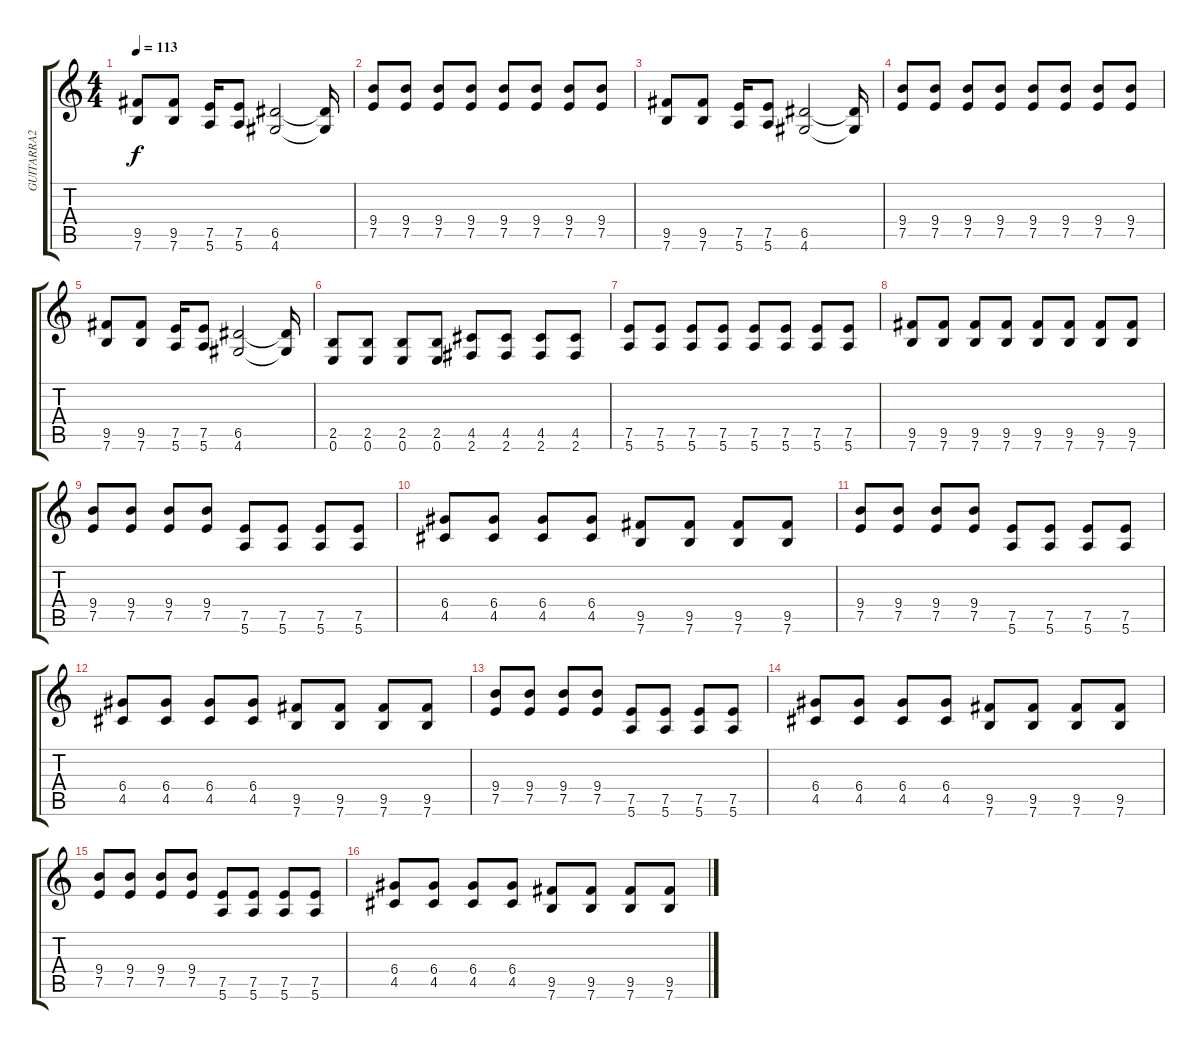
\track ("GUITARRA2" "GUITARRA2") {instrument distortionguitar}
\staff {score tabs}
\tuning (E4 B3 G3 D3 A2 E2) {hide}
\ts (4 4)
\tempo 113
\clef g2
\ks c
(9.5 7.6).8{dy f} (9.5 7.6).8 (7.5 5.6).16 (7.5 5.6).8 (6.5 4.6).2 (6.5{t} 4.6{t}).16 |
(9.4 7.5).8 (9.4 7.5).8 (9.4 7.5).8 (9.4 7.5).8 (9.4 7.5).8 (9.4 7.5).8 (9.4 7.5).8 (9.4 7.5).8 |
(9.5 7.6).8 (9.5 7.6).8 (7.5 5.6).16 (7.5 5.6).8 (6.5 4.6).2 (6.5{t} 4.6{t}).16 |
(9.4 7.5).8 (9.4 7.5).8 (9.4 7.5).8 (9.4 7.5).8 (9.4 7.5).8 (9.4 7.5).8 (9.4 7.5).8 (9.4 7.5).8 |
(9.5 7.6).8 (9.5 7.6).8 (7.5 5.6).16 (7.5 5.6).8 (6.5 4.6).2 (6.5{t} 4.6{t}).16 |
(2.5 0.6).8 (2.5 0.6).8 (2.5 0.6).8 (2.5 0.6).8 (4.5 2.6).8 (4.5 2.6).8 (4.5 2.6).8 (4.5 2.6).8 |
(7.5 5.6).8 (7.5 5.6).8 (7.5 5.6).8 (7.5 5.6).8 (7.5 5.6).8 (7.5 5.6).8 (7.5 5.6).8 (7.5 5.6).8 |
(9.5 7.6).8 (9.5 7.6).8 (9.5 7.6).8 (9.5 7.6).8 (9.5 7.6).8 (9.5 7.6).8 (9.5 7.6).8 (9.5 7.6).8 |
(9.4 7.5).8 (9.4 7.5).8 (9.4 7.5).8 (9.4 7.5).8 (7.5 5.6).8 (7.5 5.6).8 (7.5 5.6).8 (7.5 5.6).8 |
(6.4 4.5).8 (6.4 4.5).8 (6.4 4.5).8 (6.4 4.5).8 (9.5 7.6).8 (9.5 7.6).8 (9.5 7.6).8 (9.5 7.6).8 |
(9.4 7.5).8 (9.4 7.5).8 (9.4 7.5).8 (9.4 7.5).8 (7.5 5.6).8 (7.5 5.6).8 (7.5 5.6).8 (7.5 5.6).8 |
(6.4 4.5).8 (6.4 4.5).8 (6.4 4.5).8 (6.4 4.5).8 (9.5 7.6).8 (9.5 7.6).8 (9.5 7.6).8 (9.5 7.6).8 |
(9.4 7.5).8 (9.4 7.5).8 (9.4 7.5).8 (9.4 7.5).8 (7.5 5.6).8 (7.5 5.6).8 (7.5 5.6).8 (7.5 5.6).8 |
(6.4 4.5).8 (6.4 4.5).8 (6.4 4.5).8 (6.4 4.5).8 (9.5 7.6).8 (9.5 7.6).8 (9.5 7.6).8 (9.5 7.6).8 |
(9.4 7.5).8 (9.4 7.5).8 (9.4 7.5).8 (9.4 7.5).8 (7.5 5.6).8 (7.5 5.6).8 (7.5 5.6).8 (7.5 5.6).8 |
(6.4 4.5).8 (6.4 4.5).8 (6.4 4.5).8 (6.4 4.5).8 (9.5 7.6).8 (9.5 7.6).8 (9.5 7.6).8 (9.5 7.6).8
